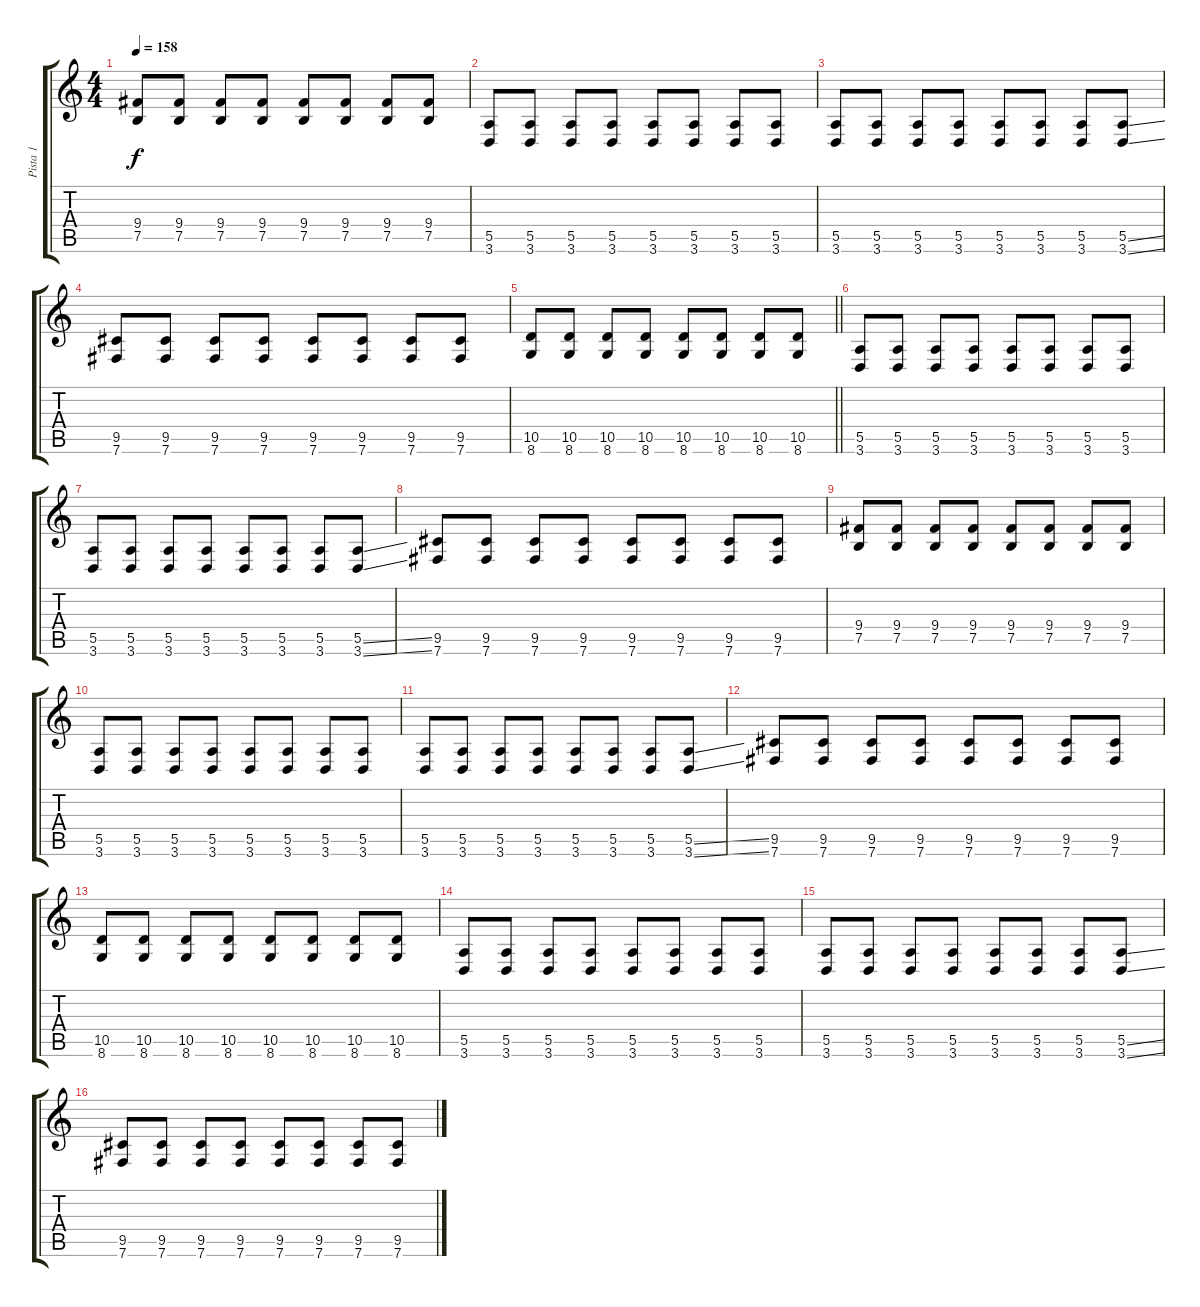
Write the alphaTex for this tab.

\track ("Pista 1" "Pista 1") {instrument distortionguitar}
\staff {score tabs}
\tuning (B3 Gb3 D3 A2 E2 B1) {hide}
\ts (4 4)
\tempo 158
\clef g2
\ks c
(9.4 7.5).8{dy f} (9.4 7.5).8 (9.4 7.5).8 (9.4 7.5).8 (9.4 7.5).8 (9.4 7.5).8 (9.4 7.5).8 (9.4 7.5).8 |
(5.5 3.6).8 (5.5 3.6).8 (5.5 3.6).8 (5.5 3.6).8 (5.5 3.6).8 (5.5 3.6).8 (5.5 3.6).8 (5.5 3.6).8 |
(5.5 3.6).8 (5.5 3.6).8 (5.5 3.6).8 (5.5 3.6).8 (5.5 3.6).8 (5.5 3.6).8 (5.5 3.6).8 (5.5{ss} 3.6{ss}).8 |
(9.5 7.6).8 (9.5 7.6).8 (9.5 7.6).8 (9.5 7.6).8 (9.5 7.6).8 (9.5 7.6).8 (9.5 7.6).8 (9.5 7.6).8 |
\barLineRight lightlight
(10.5 8.6).8 (10.5 8.6).8 (10.5 8.6).8 (10.5 8.6).8 (10.5 8.6).8 (10.5 8.6).8 (10.5 8.6).8 (10.5 8.6).8 |
(5.5 3.6).8 (5.5 3.6).8 (5.5 3.6).8 (5.5 3.6).8 (5.5 3.6).8 (5.5 3.6).8 (5.5 3.6).8 (5.5 3.6).8 |
(5.5 3.6).8 (5.5 3.6).8 (5.5 3.6).8 (5.5 3.6).8 (5.5 3.6).8 (5.5 3.6).8 (5.5 3.6).8 (5.5{ss} 3.6{ss}).8 |
(9.5 7.6).8 (9.5 7.6).8 (9.5 7.6).8 (9.5 7.6).8 (9.5 7.6).8 (9.5 7.6).8 (9.5 7.6).8 (9.5 7.6).8 |
(9.4 7.5).8 (9.4 7.5).8 (9.4 7.5).8 (9.4 7.5).8 (9.4 7.5).8 (9.4 7.5).8 (9.4 7.5).8 (9.4 7.5).8 |
(5.5 3.6).8 (5.5 3.6).8 (5.5 3.6).8 (5.5 3.6).8 (5.5 3.6).8 (5.5 3.6).8 (5.5 3.6).8 (5.5 3.6).8 |
(5.5 3.6).8 (5.5 3.6).8 (5.5 3.6).8 (5.5 3.6).8 (5.5 3.6).8 (5.5 3.6).8 (5.5 3.6).8 (5.5{ss} 3.6{ss}).8 |
(9.5 7.6).8 (9.5 7.6).8 (9.5 7.6).8 (9.5 7.6).8 (9.5 7.6).8 (9.5 7.6).8 (9.5 7.6).8 (9.5 7.6).8 |
(10.5 8.6).8 (10.5 8.6).8 (10.5 8.6).8 (10.5 8.6).8 (10.5 8.6).8 (10.5 8.6).8 (10.5 8.6).8 (10.5 8.6).8 |
(5.5 3.6).8 (5.5 3.6).8 (5.5 3.6).8 (5.5 3.6).8 (5.5 3.6).8 (5.5 3.6).8 (5.5 3.6).8 (5.5 3.6).8 |
(5.5 3.6).8 (5.5 3.6).8 (5.5 3.6).8 (5.5 3.6).8 (5.5 3.6).8 (5.5 3.6).8 (5.5 3.6).8 (5.5{ss} 3.6{ss}).8 |
(9.5 7.6).8 (9.5 7.6).8 (9.5 7.6).8 (9.5 7.6).8 (9.5 7.6).8 (9.5 7.6).8 (9.5 7.6).8 (9.5 7.6).8
